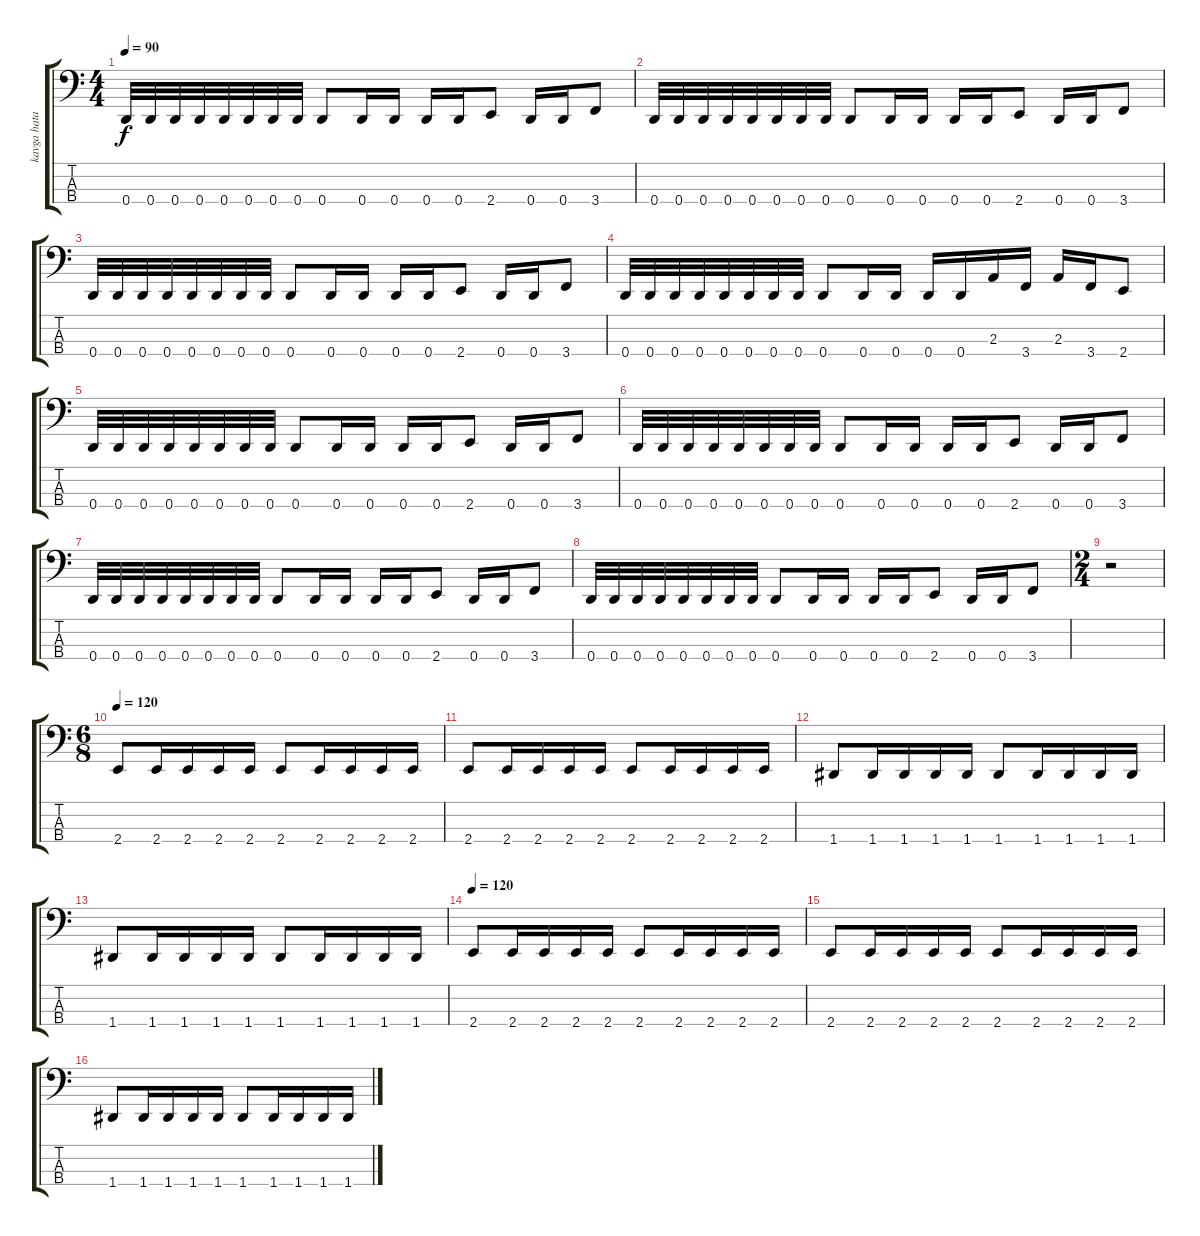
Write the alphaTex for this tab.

\track ("kavga hatalı sollamadan" "kavga hata") {instrument electricbassfinger}
\staff {score tabs}
\tuning (F2 C2 G1 D1) {hide}
\ts (4 4)
\tempo 90
\clef f4
\ks c
0.4.32{dy f} 0.4.32 0.4.32 0.4.32 0.4.32 0.4.32 0.4.32 0.4.32 0.4.8 0.4.16 0.4.16 0.4.16 0.4.16 2.4.8 0.4.16 0.4.16 3.4.8 |
0.4.32 0.4.32 0.4.32 0.4.32 0.4.32 0.4.32 0.4.32 0.4.32 0.4.8 0.4.16 0.4.16 0.4.16 0.4.16 2.4.8 0.4.16 0.4.16 3.4.8 |
0.4.32 0.4.32 0.4.32 0.4.32 0.4.32 0.4.32 0.4.32 0.4.32 0.4.8 0.4.16 0.4.16 0.4.16 0.4.16 2.4.8 0.4.16 0.4.16 3.4.8 |
0.4.32 0.4.32 0.4.32 0.4.32 0.4.32 0.4.32 0.4.32 0.4.32 0.4.8 0.4.16 0.4.16 0.4.16 0.4.16 2.3.16 3.4.16 2.3.16 3.4.16 2.4.8 |
0.4.32 0.4.32 0.4.32 0.4.32 0.4.32 0.4.32 0.4.32 0.4.32 0.4.8 0.4.16 0.4.16 0.4.16 0.4.16 2.4.8 0.4.16 0.4.16 3.4.8 |
0.4.32 0.4.32 0.4.32 0.4.32 0.4.32 0.4.32 0.4.32 0.4.32 0.4.8 0.4.16 0.4.16 0.4.16 0.4.16 2.4.8 0.4.16 0.4.16 3.4.8 |
0.4.32 0.4.32 0.4.32 0.4.32 0.4.32 0.4.32 0.4.32 0.4.32 0.4.8 0.4.16 0.4.16 0.4.16 0.4.16 2.4.8 0.4.16 0.4.16 3.4.8 |
0.4.32 0.4.32 0.4.32 0.4.32 0.4.32 0.4.32 0.4.32 0.4.32 0.4.8 0.4.16 0.4.16 0.4.16 0.4.16 2.4.8 0.4.16 0.4.16 3.4.8 |
\ts (2 4)
r.2 |
\ts (6 8)
\tempo 120
2.4.8 2.4.16 2.4.16 2.4.16 2.4.16 2.4.8 2.4.16 2.4.16 2.4.16 2.4.16 |
2.4.8 2.4.16 2.4.16 2.4.16 2.4.16 2.4.8 2.4.16 2.4.16 2.4.16 2.4.16 |
1.4.8 1.4.16 1.4.16 1.4.16 1.4.16 1.4.8 1.4.16 1.4.16 1.4.16 1.4.16 |
1.4.8 1.4.16 1.4.16 1.4.16 1.4.16 1.4.8 1.4.16 1.4.16 1.4.16 1.4.16 |
\tempo 120
2.4.8 2.4.16 2.4.16 2.4.16 2.4.16 2.4.8 2.4.16 2.4.16 2.4.16 2.4.16 |
2.4.8 2.4.16 2.4.16 2.4.16 2.4.16 2.4.8 2.4.16 2.4.16 2.4.16 2.4.16 |
1.4.8 1.4.16 1.4.16 1.4.16 1.4.16 1.4.8 1.4.16 1.4.16 1.4.16 1.4.16
